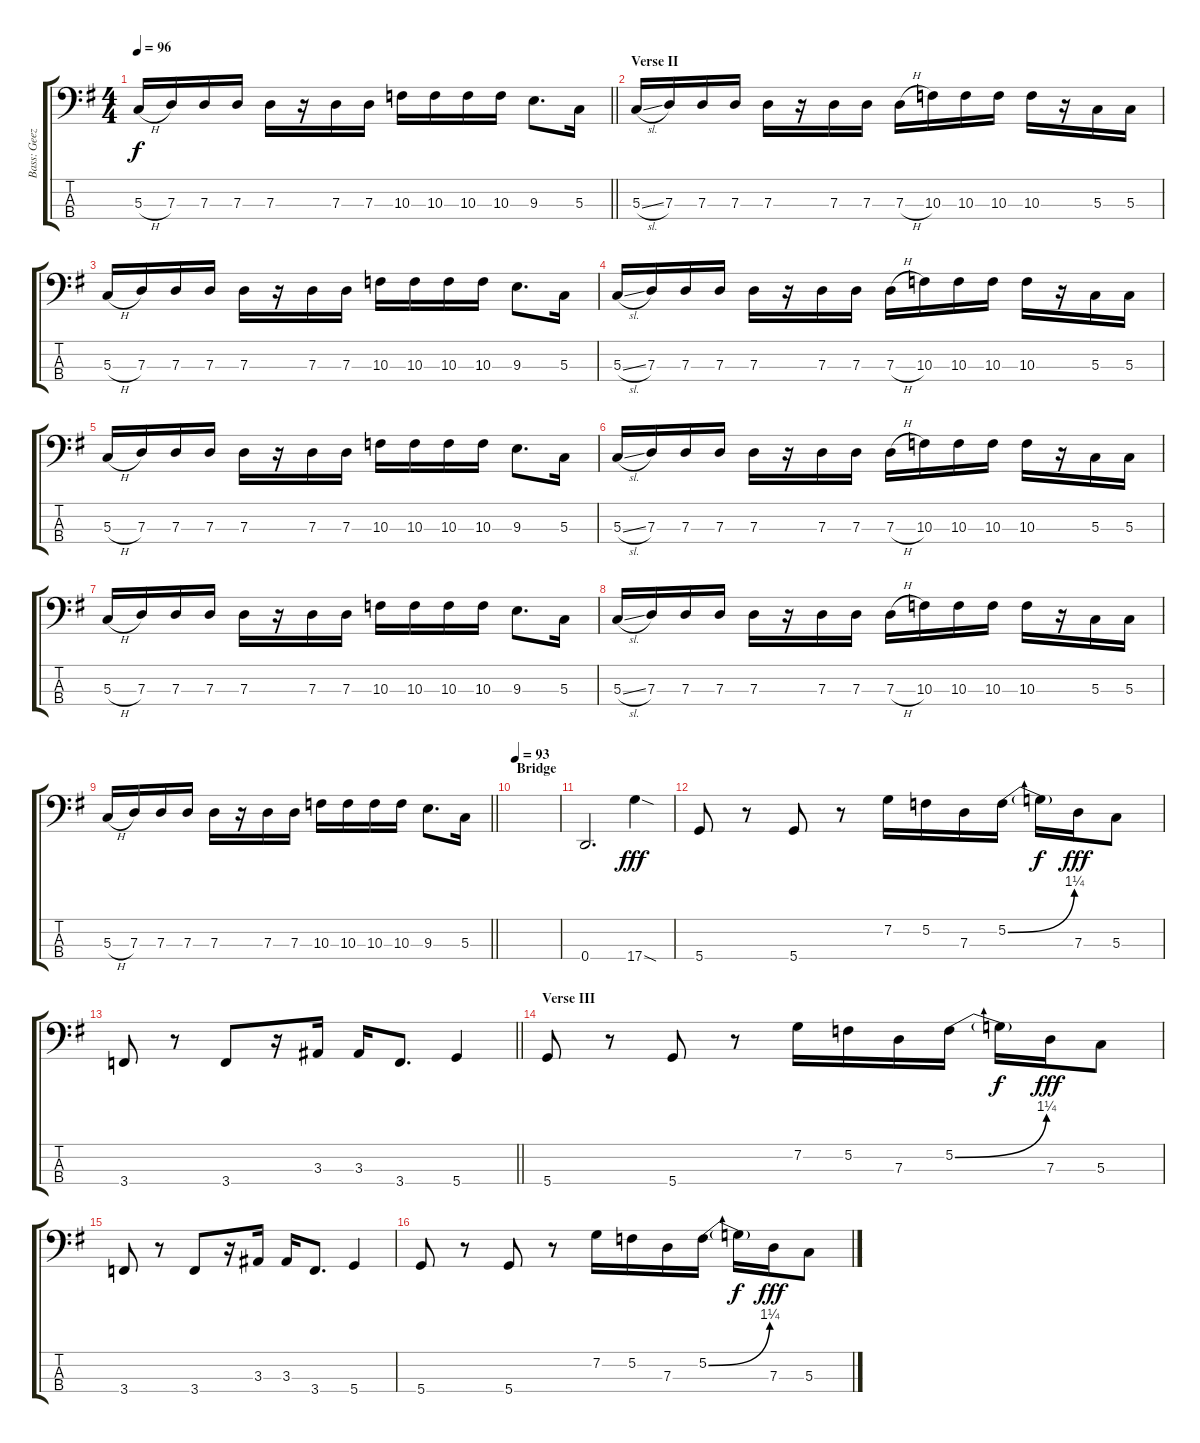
\track ("Bass: Geezer" "Bass: Geez") {instrument electricbassfinger}
\staff {score tabs}
\tuning (F2 C2 G1 D1) {hide}
\ts (4 4)
\tempo 96
\clef f4
\barLineRight lightlight
\ks g
5.3{h}.16{dy f} 7.3.16 7.3.16 7.3.16 7.3.16 r.16 7.3.16 7.3.16 10.3.16 10.3.16 10.3.16 10.3.16 9.3.8{d} 5.3.16 |
\section ("" "Verse II")
5.3{sl}.16 7.3.16 7.3.16 7.3.16 7.3.16 r.16 7.3.16 7.3.16 7.3{h}.16 10.3.16 10.3.16 10.3.16 10.3.16 r.16 5.3.16 5.3.16 |
5.3{h}.16 7.3.16 7.3.16 7.3.16 7.3.16 r.16 7.3.16 7.3.16 10.3.16 10.3.16 10.3.16 10.3.16 9.3.8{d} 5.3.16 |
5.3{sl}.16 7.3.16 7.3.16 7.3.16 7.3.16 r.16 7.3.16 7.3.16 7.3{h}.16 10.3.16 10.3.16 10.3.16 10.3.16 r.16 5.3.16 5.3.16 |
5.3{h}.16 7.3.16 7.3.16 7.3.16 7.3.16 r.16 7.3.16 7.3.16 10.3.16 10.3.16 10.3.16 10.3.16 9.3.8{d} 5.3.16 |
5.3{sl}.16 7.3.16 7.3.16 7.3.16 7.3.16 r.16 7.3.16 7.3.16 7.3{h}.16 10.3.16 10.3.16 10.3.16 10.3.16 r.16 5.3.16 5.3.16 |
5.3{h}.16 7.3.16 7.3.16 7.3.16 7.3.16 r.16 7.3.16 7.3.16 10.3.16 10.3.16 10.3.16 10.3.16 9.3.8{d} 5.3.16 |
5.3{sl}.16 7.3.16 7.3.16 7.3.16 7.3.16 r.16 7.3.16 7.3.16 7.3{h}.16 10.3.16 10.3.16 10.3.16 10.3.16 r.16 5.3.16 5.3.16 |
\barLineRight lightlight
5.3{h}.16 7.3.16 7.3.16 7.3.16 7.3.16 r.16 7.3.16 7.3.16 10.3.16 10.3.16 10.3.16 10.3.16 9.3.8{d} 5.3.16 |
\section ("" "Bridge")
\tempo 93
|
0.4.2{d} 17.4{sod}.4{dy fff} |
5.4.8 r.8 5.4.8 r.8 7.2.16 5.2.16 7.3.16 5.2{be (bend 0 0 60 5)}.16 5.2{t}.16{dy f} 7.3.16{dy fff} 5.3.8 |
\barLineRight lightlight
3.4.8 r.8 3.4.8 r.16 3.3.16 3.3.16 3.4.8{d} 5.4.4 |
\section ("" "Verse III")
5.4.8 r.8 5.4.8 r.8 7.2.16 5.2.16 7.3.16 5.2{be (bend 0 0 60 5)}.16 5.2{t}.16{dy f} 7.3.16{dy fff} 5.3.8 |
3.4.8 r.8 3.4.8 r.16 3.3.16 3.3.16 3.4.8{d} 5.4.4 |
5.4.8 r.8 5.4.8 r.8 7.2.16 5.2.16 7.3.16 5.2{be (bend 0 0 60 5)}.16 5.2{t}.16{dy f} 7.3.16{dy fff} 5.3.8
